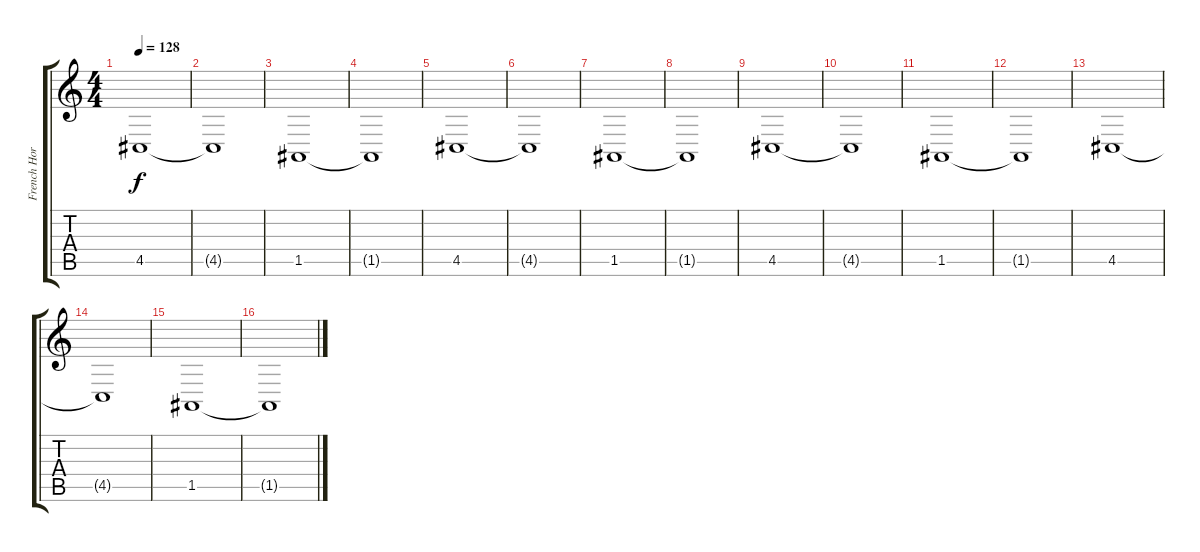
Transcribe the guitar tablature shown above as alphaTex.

\track ("French Horn" "French Hor") {instrument frenchhorn}
\staff {score tabs}
\tuning (E4 B3 G3 D3 A2 E2) {hide}
\ts (4 4)
\tempo 128
\clef g2
\ks c
4.5.1{dy f} |
4.5{t}.1 |
1.5.1 |
1.5{t}.1 |
4.5.1 |
4.5{t}.1 |
1.5.1 |
1.5{t}.1 |
4.5.1 |
4.5{t}.1 |
1.5.1 |
1.5{t}.1 |
4.5.1 |
4.5{t}.1 |
1.5.1 |
1.5{t}.1
